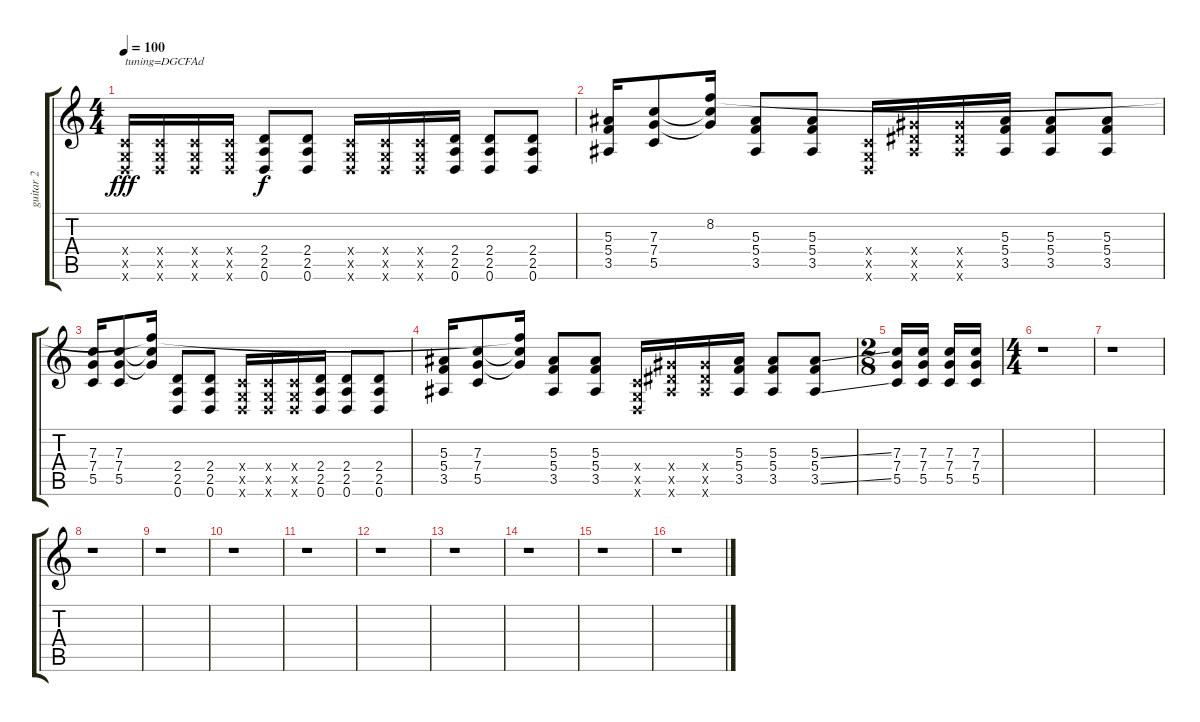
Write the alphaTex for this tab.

\track ("guitar 2" "guitar 2") {instrument distortionguitar}
\staff {score tabs}
\tuning (D4 A3 F3 C3 G2 D2) {hide}
\ts (4 4)
\tempo 100
\clef g2
\ks c
(0.4{x} 0.5{x} 0.6{x}).16{txt "tuning=DGCFAd" dy fff instrument distortionguitar} (0.4{x} 0.5{x} 0.6{x}).16 (0.4{x} 0.5{x} 0.6{x}).16 (0.4{x} 0.5{x} 0.6{x}).16 (2.4 2.5 0.6).8{dy f} (2.4 2.5 0.6).8 (0.4{x} 0.5{x} 0.6{x}).16 (0.4{x} 0.5{x} 0.6{x}).16 (0.4{x} 0.5{x} 0.6{x}).16 (2.4 2.5 0.6).16 (2.4 2.5 0.6).8 (2.4 2.5 0.6).8 |
(5.3 5.4 3.5).16 (7.3 7.4 5.5).8 (8.2 7.3{t} 7.4{t}).16 (5.3 5.4 3.5).8 (5.3 5.4 3.5).8 (0.4{x} 0.5{x} 0.6{x}).16 (8.4{x} 8.5{x} 8.6{x}).16 (8.4{x} 8.5{x} 8.6{x}).16 (5.3 5.4 3.5).16 (5.3 5.4 3.5).8 (5.3 5.4 3.5).8 |
(7.3 7.4 5.5).16 (7.3 7.4 5.5).8 (8.2{t} 7.3{t} 7.4{t}).16 (2.4 2.5 0.6).8 (2.4 2.5 0.6).8 (0.4{x} 0.5{x} 0.6{x}).16 (0.4{x} 0.5{x} 0.6{x}).16 (0.4{x} 0.5{x} 0.6{x}).16 (2.4 2.5 0.6).16 (2.4 2.5 0.6).8 (2.4 2.5 0.6).8 |
(5.3 5.4 3.5).16 (7.3 7.4 5.5).8 (8.2{t} 7.3{t} 7.4{t}).16 (5.3 5.4 3.5).8 (5.3 5.4 3.5).8 (0.4{x} 0.5{x} 0.6{x}).16 (8.4{x} 8.5{x} 8.6{x}).16 (8.4{x} 8.5{x} 8.6{x}).16 (5.3 5.4 3.5).16 (5.3 5.4 3.5).8 (5.3{ss} 5.4 3.5{ss}).8 |
\ts (2 8)
(7.3 7.4 5.5).16 (7.3 7.4 5.5).16 (7.3 7.4 5.5).16 (7.3 7.4 5.5).16 |
\ts (4 4)
r.1 |
r.1 |
r.1 |
r.1 |
r.1 |
r.1 |
r.1 |
r.1 |
r.1 |
r.1 |
r.1
